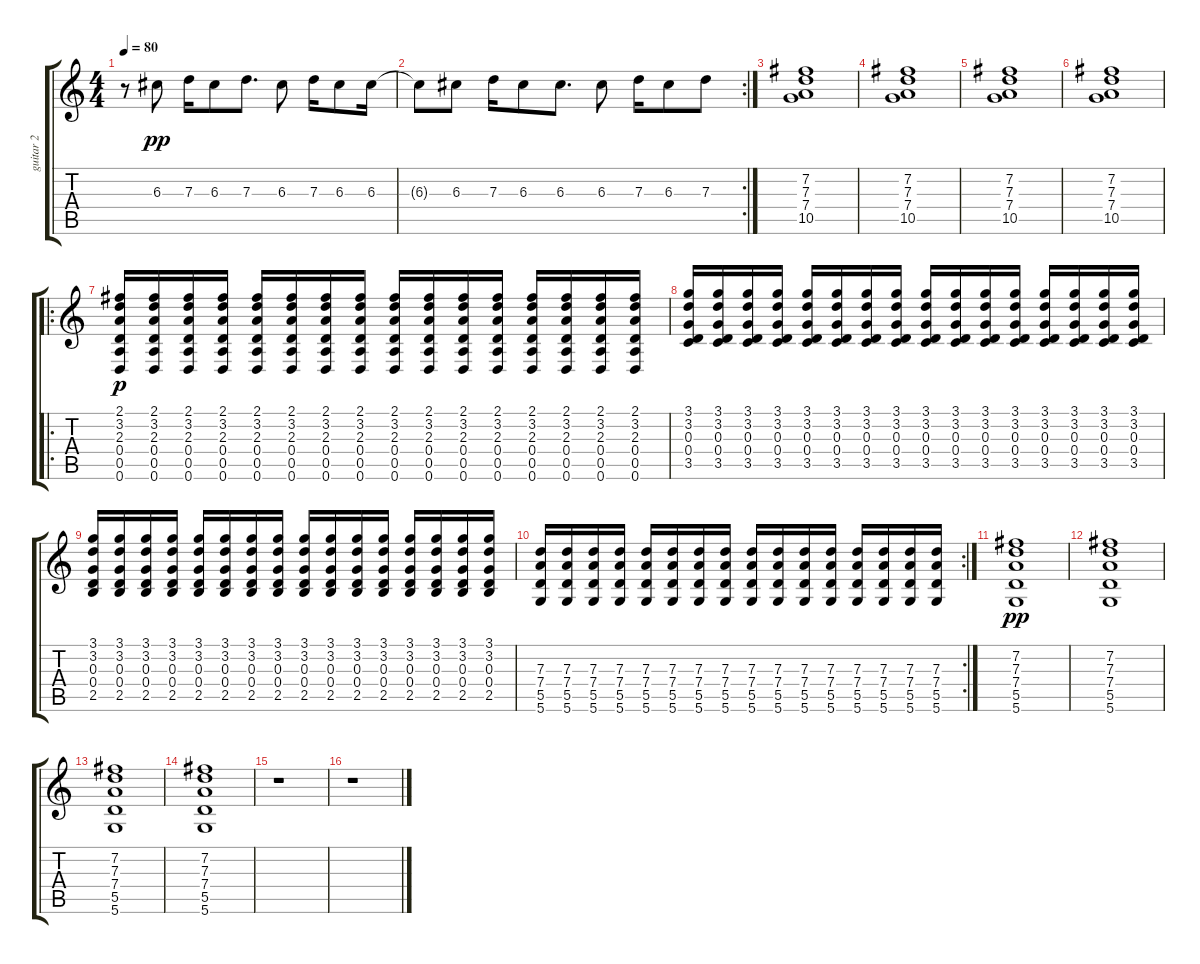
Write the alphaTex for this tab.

\track ("guitar 2" "guitar 2") {instrument acousticguitarsteel}
\staff {score tabs}
\tuning (E4 B3 G3 D3 A2 D2) {hide}
\ts (4 4)
\tempo 80
\clef g2
\ks c
r.8{dy pp} 6.3.8 7.3.16 6.3.8 7.3.8{d} 6.3.8 7.3.16 6.3.8 6.3.16 |
\rc 2
6.3{t}.8 6.3.8 7.3.16 6.3.8 6.3.8{d} 6.3.8 7.3.16 6.3.8 7.3.8 |
(7.2 7.3 7.4 10.5).1 |
(7.2 7.3 7.4 10.5).1 |
(7.2 7.3 7.4 10.5).1 |
(7.2 7.3 7.4 10.5).1 |
\ro
(2.1 3.2 2.3 0.4 0.5 0.6).16{dy p} (2.1 3.2 2.3 0.4 0.5 0.6).16 (2.1 3.2 2.3 0.4 0.5 0.6).16 (2.1 3.2 2.3 0.4 0.5 0.6).16 (2.1 3.2 2.3 0.4 0.5 0.6).16 (2.1 3.2 2.3 0.4 0.5 0.6).16 (2.1 3.2 2.3 0.4 0.5 0.6).16 (2.1 3.2 2.3 0.4 0.5 0.6).16 (2.1 3.2 2.3 0.4 0.5 0.6).16 (2.1 3.2 2.3 0.4 0.5 0.6).16 (2.1 3.2 2.3 0.4 0.5 0.6).16 (2.1 3.2 2.3 0.4 0.5 0.6).16 (2.1 3.2 2.3 0.4 0.5 0.6).16 (2.1 3.2 2.3 0.4 0.5 0.6).16 (2.1 3.2 2.3 0.4 0.5 0.6).16 (2.1 3.2 2.3 0.4 0.5 0.6).16 |
(3.1 3.2 0.3 0.4 3.5).16 (3.1 3.2 0.3 0.4 3.5).16 (3.1 3.2 0.3 0.4 3.5).16 (3.1 3.2 0.3 0.4 3.5).16 (3.1 3.2 0.3 0.4 3.5).16 (3.1 3.2 0.3 0.4 3.5).16 (3.1 3.2 0.3 0.4 3.5).16 (3.1 3.2 0.3 0.4 3.5).16 (3.1 3.2 0.3 0.4 3.5).16 (3.1 3.2 0.3 0.4 3.5).16 (3.1 3.2 0.3 0.4 3.5).16 (3.1 3.2 0.3 0.4 3.5).16 (3.1 3.2 0.3 0.4 3.5).16 (3.1 3.2 0.3 0.4 3.5).16 (3.1 3.2 0.3 0.4 3.5).16 (3.1 3.2 0.3 0.4 3.5).16 |
(3.1 3.2 0.3 0.4 2.5).16 (3.1 3.2 0.3 0.4 2.5).16 (3.1 3.2 0.3 0.4 2.5).16 (3.1 3.2 0.3 0.4 2.5).16 (3.1 3.2 0.3 0.4 2.5).16 (3.1 3.2 0.3 0.4 2.5).16 (3.1 3.2 0.3 0.4 2.5).16 (3.1 3.2 0.3 0.4 2.5).16 (3.1 3.2 0.3 0.4 2.5).16 (3.1 3.2 0.3 0.4 2.5).16 (3.1 3.2 0.3 0.4 2.5).16 (3.1 3.2 0.3 0.4 2.5).16 (3.1 3.2 0.3 0.4 2.5).16 (3.1 3.2 0.3 0.4 2.5).16 (3.1 3.2 0.3 0.4 2.5).16 (3.1 3.2 0.3 0.4 2.5).16 |
\rc 2
(7.3 7.4 5.5 5.6).16 (7.3 7.4 5.5 5.6).16 (7.3 7.4 5.5 5.6).16 (7.3 7.4 5.5 5.6).16 (7.3 7.4 5.5 5.6).16 (7.3 7.4 5.5 5.6).16 (7.3 7.4 5.5 5.6).16 (7.3 7.4 5.5 5.6).16 (7.3 7.4 5.5 5.6).16 (7.3 7.4 5.5 5.6).16 (7.3 7.4 5.5 5.6).16 (7.3 7.4 5.5 5.6).16 (7.3 7.4 5.5 5.6).16 (7.3 7.4 5.5 5.6).16 (7.3 7.4 5.5 5.6).16 (7.3 7.4 5.5 5.6).16 |
(7.2 7.3 7.4 5.5 5.6).1{dy pp} |
(7.2 7.3 7.4 5.5 5.6).1 |
(7.2 7.3 7.4 5.5 5.6).1 |
(7.2 7.3 7.4 5.5 5.6).1 |
r.1 |
r.1
